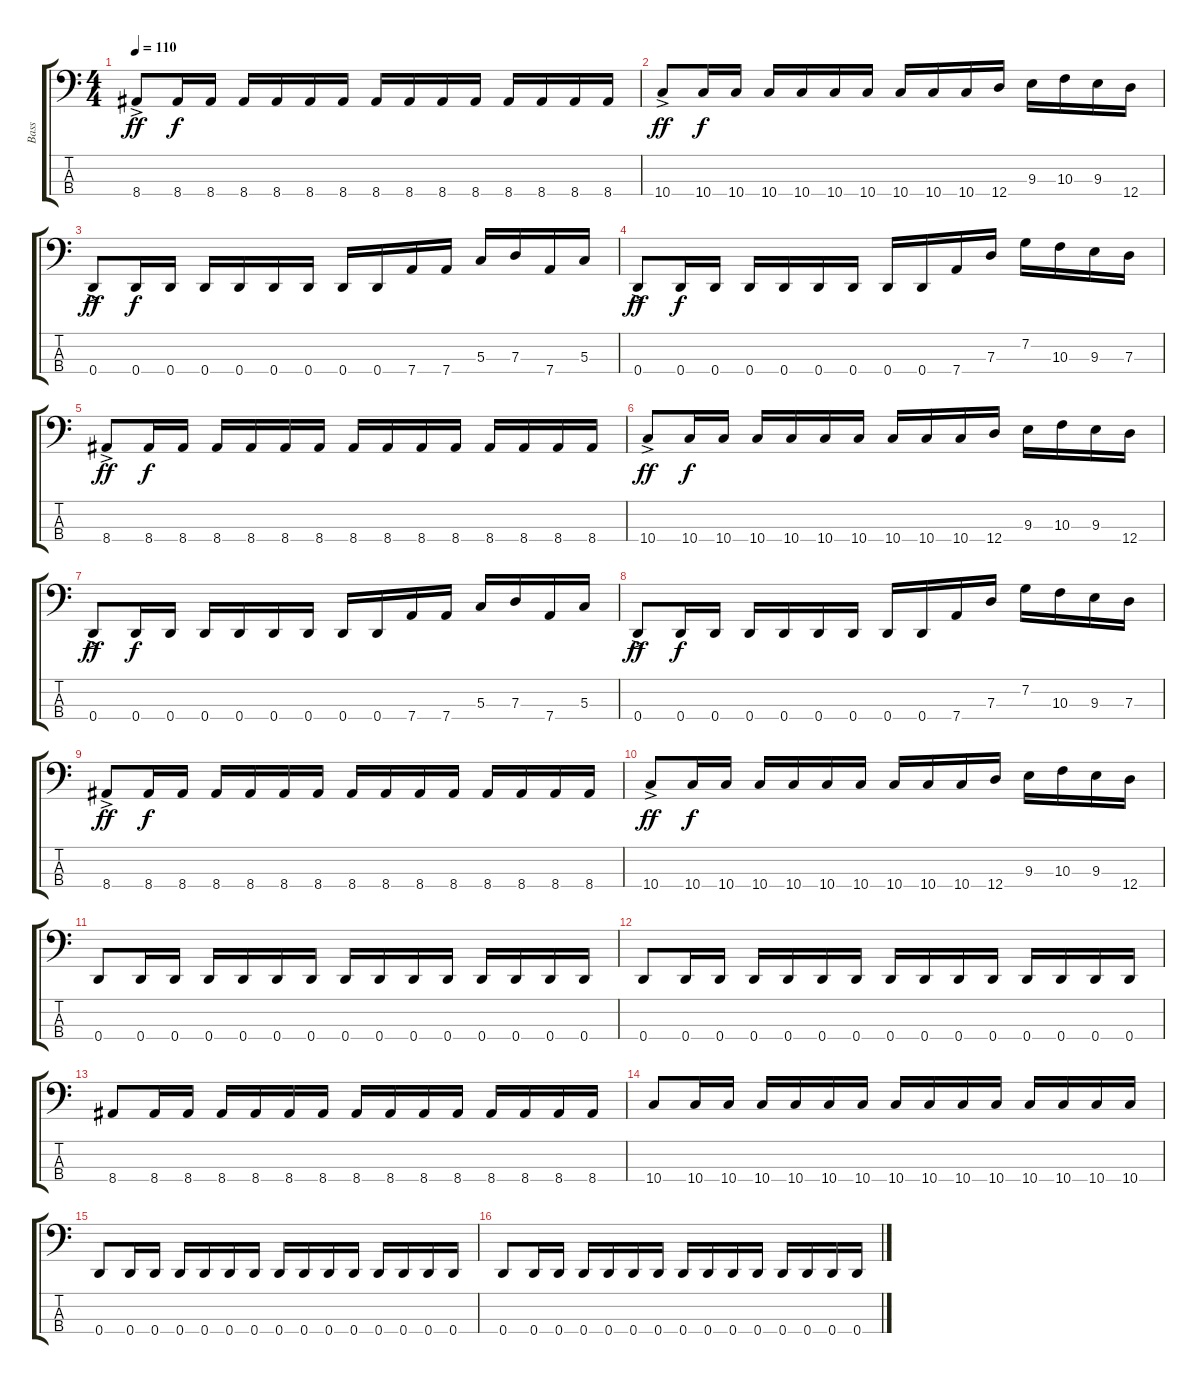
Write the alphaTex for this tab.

\track ("Bass" "Bass") {instrument electricbasspick}
\staff {score tabs}
\tuning (F2 C2 G1 D1) {hide}
\ts (4 4)
\tempo 110
\clef f4
\ks c
8.4{ac}.8{dy ff} 8.4.16{dy f} 8.4.16 8.4.16 8.4.16 8.4.16 8.4.16 8.4.16 8.4.16 8.4.16 8.4.16 8.4.16 8.4.16 8.4.16 8.4.16 |
10.4{ac}.8{dy ff} 10.4.16{dy f} 10.4.16 10.4.16 10.4.16 10.4.16 10.4.16 10.4.16 10.4.16 10.4.16 12.4.16 9.3.16 10.3.16 9.3.16 12.4.16 |
0.4{ac}.8{dy ff} 0.4.16{dy f} 0.4.16 0.4.16 0.4.16 0.4.16 0.4.16 0.4.16 0.4.16 7.4.16 7.4.16 5.3.16 7.3.16 7.4.16 5.3.16 |
0.4{ac}.8{dy ff} 0.4.16{dy f} 0.4.16 0.4.16 0.4.16 0.4.16 0.4.16 0.4.16 0.4.16 7.4.16 7.3.16 7.2.16 10.3.16 9.3.16 7.3.16 |
8.4{ac}.8{dy ff} 8.4.16{dy f} 8.4.16 8.4.16 8.4.16 8.4.16 8.4.16 8.4.16 8.4.16 8.4.16 8.4.16 8.4.16 8.4.16 8.4.16 8.4.16 |
10.4{ac}.8{dy ff} 10.4.16{dy f} 10.4.16 10.4.16 10.4.16 10.4.16 10.4.16 10.4.16 10.4.16 10.4.16 12.4.16 9.3.16 10.3.16 9.3.16 12.4.16 |
0.4{ac}.8{dy ff} 0.4.16{dy f} 0.4.16 0.4.16 0.4.16 0.4.16 0.4.16 0.4.16 0.4.16 7.4.16 7.4.16 5.3.16 7.3.16 7.4.16 5.3.16 |
0.4{ac}.8{dy ff} 0.4.16{dy f} 0.4.16 0.4.16 0.4.16 0.4.16 0.4.16 0.4.16 0.4.16 7.4.16 7.3.16 7.2.16 10.3.16 9.3.16 7.3.16 |
8.4{ac}.8{dy ff} 8.4.16{dy f} 8.4.16 8.4.16 8.4.16 8.4.16 8.4.16 8.4.16 8.4.16 8.4.16 8.4.16 8.4.16 8.4.16 8.4.16 8.4.16 |
10.4{ac}.8{dy ff} 10.4.16{dy f} 10.4.16 10.4.16 10.4.16 10.4.16 10.4.16 10.4.16 10.4.16 10.4.16 12.4.16 9.3.16 10.3.16 9.3.16 12.4.16 |
0.4.8 0.4.16 0.4.16 0.4.16 0.4.16 0.4.16 0.4.16 0.4.16 0.4.16 0.4.16 0.4.16 0.4.16 0.4.16 0.4.16 0.4.16 |
0.4.8 0.4.16 0.4.16 0.4.16 0.4.16 0.4.16 0.4.16 0.4.16 0.4.16 0.4.16 0.4.16 0.4.16 0.4.16 0.4.16 0.4.16 |
8.4.8 8.4.16 8.4.16 8.4.16 8.4.16 8.4.16 8.4.16 8.4.16 8.4.16 8.4.16 8.4.16 8.4.16 8.4.16 8.4.16 8.4.16 |
10.4.8 10.4.16 10.4.16 10.4.16 10.4.16 10.4.16 10.4.16 10.4.16 10.4.16 10.4.16 10.4.16 10.4.16 10.4.16 10.4.16 10.4.16 |
0.4.8 0.4.16 0.4.16 0.4.16 0.4.16 0.4.16 0.4.16 0.4.16 0.4.16 0.4.16 0.4.16 0.4.16 0.4.16 0.4.16 0.4.16 |
0.4.8 0.4.16 0.4.16 0.4.16 0.4.16 0.4.16 0.4.16 0.4.16 0.4.16 0.4.16 0.4.16 0.4.16 0.4.16 0.4.16 0.4.16
